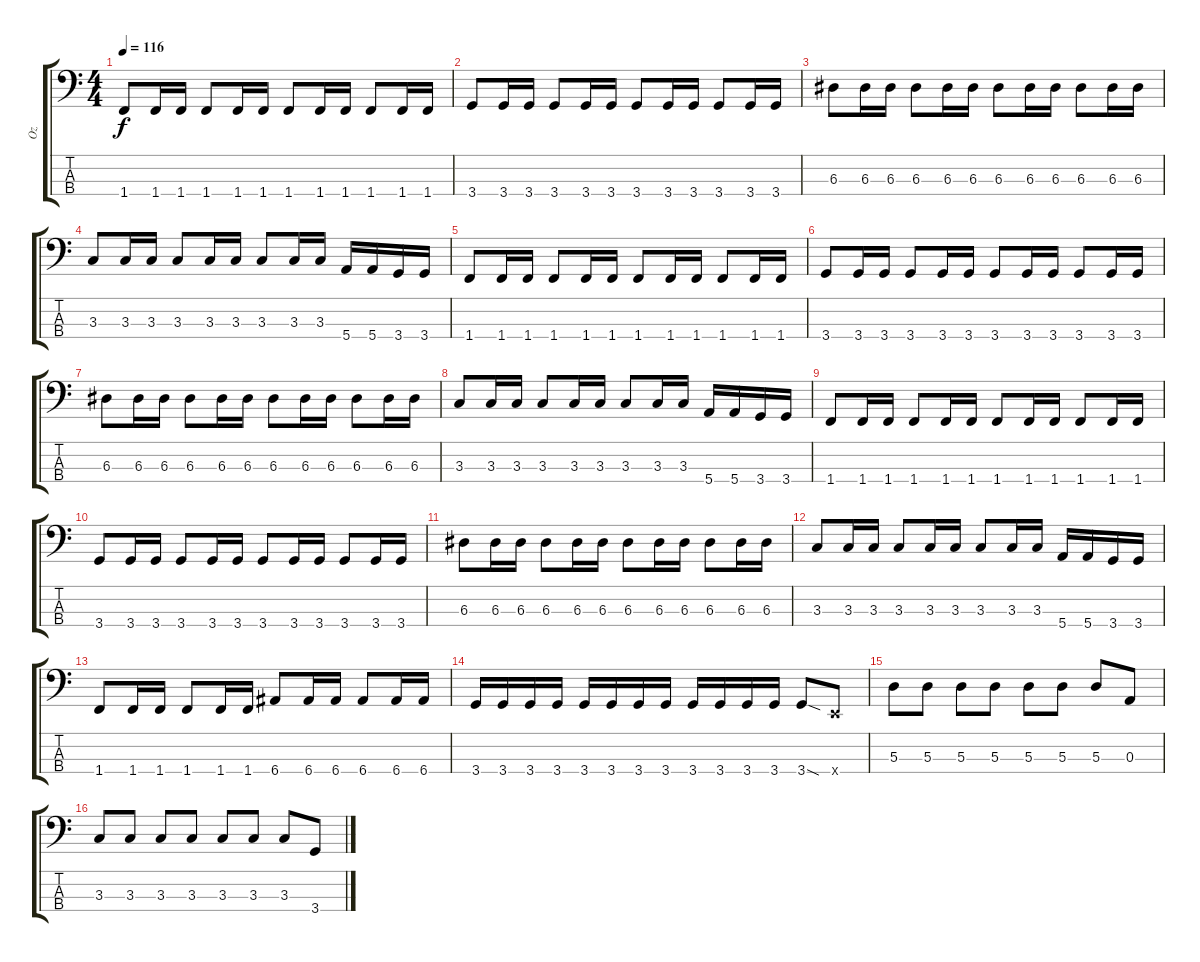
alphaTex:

\track ("Oz" "Oz") {instrument electricbasspick}
\staff {score tabs}
\tuning (G2 D2 A1 E1) {hide}
\ts (4 4)
\tempo 116
\clef f4
\ks c
1.4.8{dy f} 1.4.16 1.4.16 1.4.8 1.4.16 1.4.16 1.4.8 1.4.16 1.4.16 1.4.8 1.4.16 1.4.16 |
3.4.8 3.4.16 3.4.16 3.4.8 3.4.16 3.4.16 3.4.8 3.4.16 3.4.16 3.4.8 3.4.16 3.4.16 |
6.3.8 6.3.16 6.3.16 6.3.8 6.3.16 6.3.16 6.3.8 6.3.16 6.3.16 6.3.8 6.3.16 6.3.16 |
3.3.8 3.3.16 3.3.16 3.3.8 3.3.16 3.3.16 3.3.8 3.3.16 3.3.16 5.4.16 5.4.16 3.4.16 3.4.16 |
1.4.8 1.4.16 1.4.16 1.4.8 1.4.16 1.4.16 1.4.8 1.4.16 1.4.16 1.4.8 1.4.16 1.4.16 |
3.4.8 3.4.16 3.4.16 3.4.8 3.4.16 3.4.16 3.4.8 3.4.16 3.4.16 3.4.8 3.4.16 3.4.16 |
6.3.8 6.3.16 6.3.16 6.3.8 6.3.16 6.3.16 6.3.8 6.3.16 6.3.16 6.3.8 6.3.16 6.3.16 |
3.3.8 3.3.16 3.3.16 3.3.8 3.3.16 3.3.16 3.3.8 3.3.16 3.3.16 5.4.16 5.4.16 3.4.16 3.4.16 |
1.4.8 1.4.16 1.4.16 1.4.8 1.4.16 1.4.16 1.4.8 1.4.16 1.4.16 1.4.8 1.4.16 1.4.16 |
3.4.8 3.4.16 3.4.16 3.4.8 3.4.16 3.4.16 3.4.8 3.4.16 3.4.16 3.4.8 3.4.16 3.4.16 |
6.3.8 6.3.16 6.3.16 6.3.8 6.3.16 6.3.16 6.3.8 6.3.16 6.3.16 6.3.8 6.3.16 6.3.16 |
3.3.8 3.3.16 3.3.16 3.3.8 3.3.16 3.3.16 3.3.8 3.3.16 3.3.16 5.4.16 5.4.16 3.4.16 3.4.16 |
1.4.8 1.4.16 1.4.16 1.4.8 1.4.16 1.4.16 6.4.8 6.4.16 6.4.16 6.4.8 6.4.16 6.4.16 |
3.4.16 3.4.16 3.4.16 3.4.16 3.4.16 3.4.16 3.4.16 3.4.16 3.4.16 3.4.16 3.4.16 3.4.16 3.4{sod}.8 0.4{x}.8 |
5.3.8 5.3.8 5.3.8 5.3.8 5.3.8 5.3.8 5.3.8 0.3.8 |
3.3.8 3.3.8 3.3.8 3.3.8 3.3.8 3.3.8 3.3.8 3.4.8
